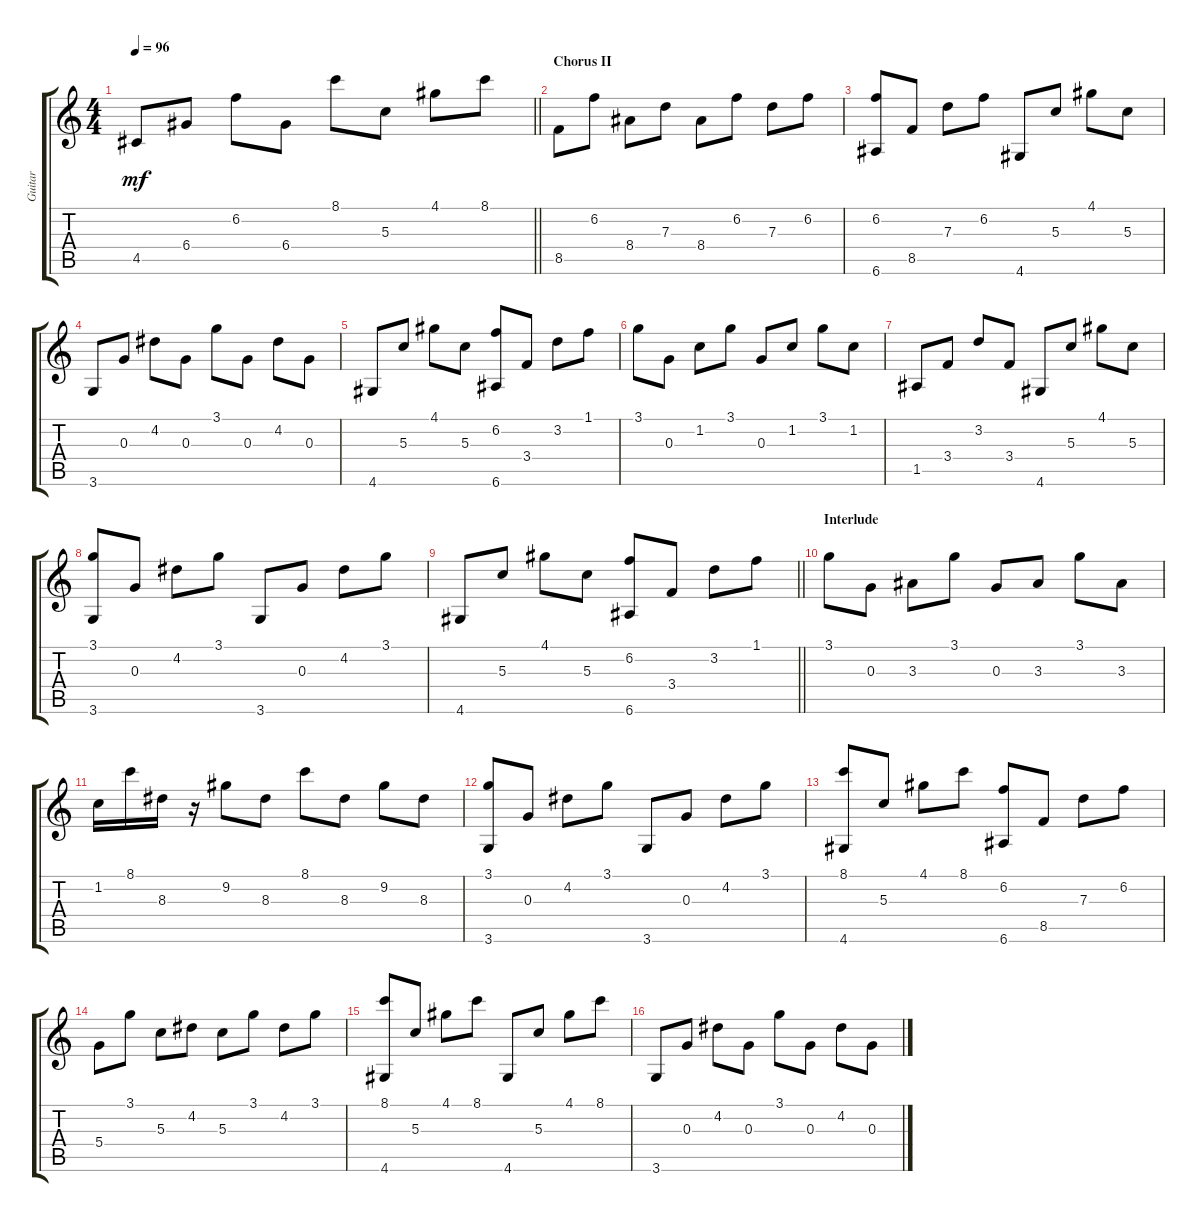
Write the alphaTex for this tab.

\track ("Guitar  " "Guitar  ") {instrument acousticguitarsteel}
\staff {score tabs}
\tuning (E4 B3 G3 D3 A2 E2) {hide}
\ts (4 4)
\tempo 96
\clef g2
\barLineRight lightlight
\ks c
4.5.8{dy mf} 6.4.8 6.2.8 6.4.8 8.1.8 5.3.8 4.1.8 8.1.8 |
\section ("" "Chorus II")
8.5.8 6.2.8 8.4.8 7.3.8 8.4.8 6.2.8 7.3.8 6.2.8 |
(6.2 6.6).8 8.5.8 7.3.8 6.2.8 4.6.8 5.3.8 4.1.8 5.3.8 |
3.6.8 0.3.8 4.2.8 0.3.8 3.1.8 0.3.8 4.2.8 0.3.8 |
4.6.8 5.3.8 4.1.8 5.3.8 (6.2 6.6).8 3.4.8 3.2.8 1.1.8 |
3.1.8 0.3.8 1.2.8 3.1.8 0.3.8 1.2.8 3.1.8 1.2.8 |
1.5.8 3.4.8 3.2.8 3.4.8 4.6.8 5.3.8 4.1.8 5.3.8 |
(3.1 3.6).8 0.3.8 4.2.8 3.1.8 3.6.8 0.3.8 4.2.8 3.1.8 |
\barLineRight lightlight
4.6.8 5.3.8 4.1.8 5.3.8 (6.2 6.6).8 3.4.8 3.2.8 1.1.8 |
\section ("" "Interlude")
3.1.8 0.3.8 3.3.8 3.1.8 0.3.8 3.3.8 3.1.8 3.3.8 |
1.2.16 8.1.16 8.3.16 r.16 9.2.8 8.3.8 8.1.8 8.3.8 9.2.8 8.3.8 |
(3.1 3.6).8 0.3.8 4.2.8 3.1.8 3.6.8 0.3.8 4.2.8 3.1.8 |
(8.1 4.6).8 5.3.8 4.1.8 8.1.8 (6.2 6.6).8 8.5.8 7.3.8 6.2.8 |
5.4.8 3.1.8 5.3.8 4.2.8 5.3.8 3.1.8 4.2.8 3.1.8 |
(8.1 4.6).8 5.3.8 4.1.8 8.1.8 4.6.8 5.3.8 4.1.8 8.1.8 |
3.6.8 0.3.8 4.2.8 0.3.8 3.1.8 0.3.8 4.2.8 0.3.8
